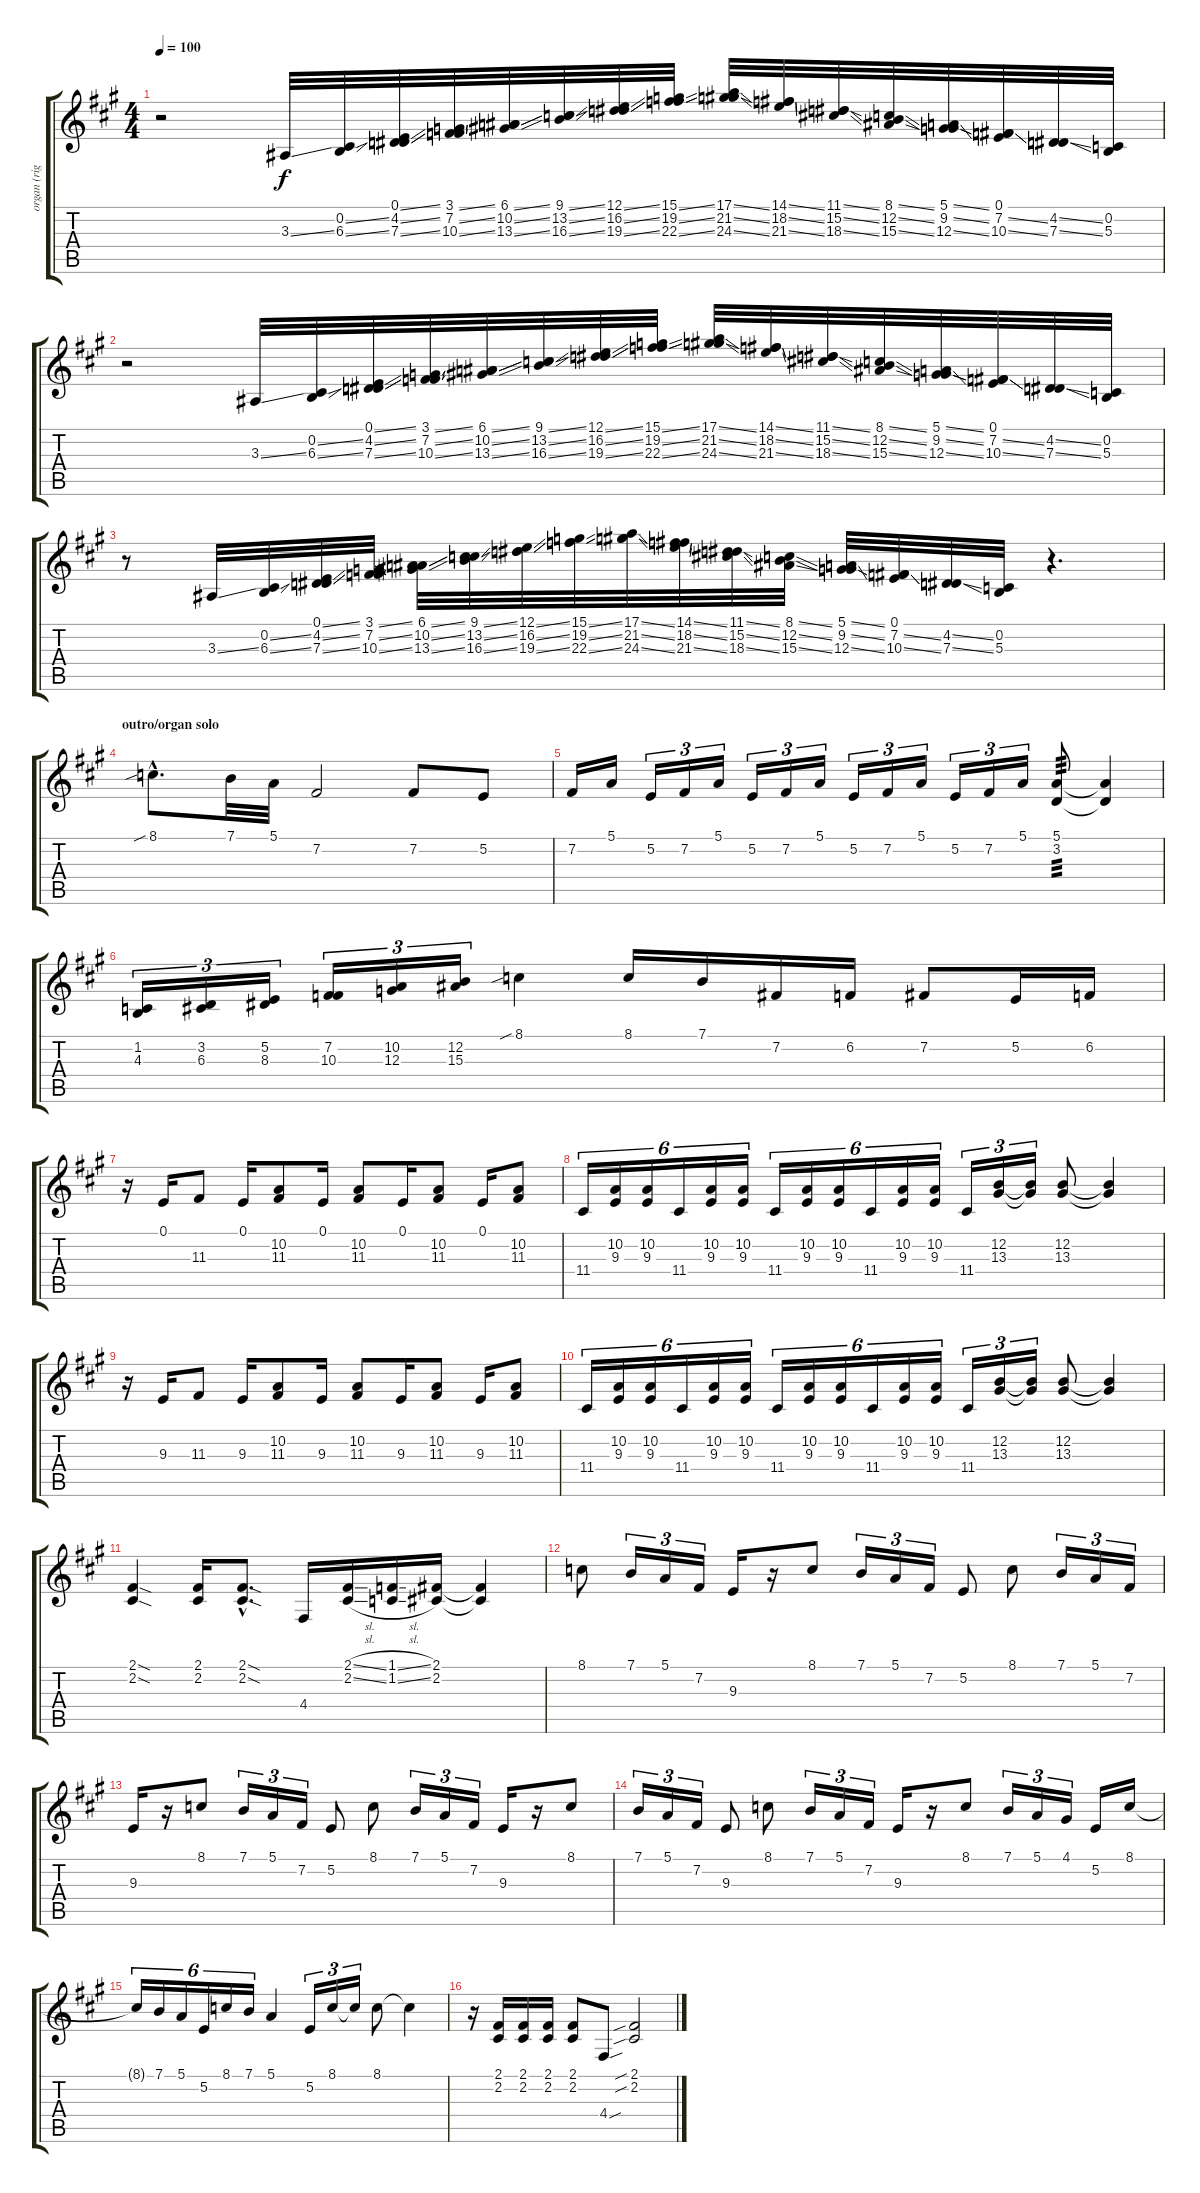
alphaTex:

\track ("organ (right hand)" "organ (rig") {instrument rockorgan}
\staff {score tabs}
\tuning (E4 B3 G3 D3 A2 E2) {hide}
\ts (4 4)
\tempo 100
\clef g2
\ks a
r.2{dy f} 3.3{ss}.32 (0.2{ss} 6.3{ss}).32 (0.1{ss} 4.2{ss} 7.3{ss}).32 (3.1{ss} 7.2{ss} 10.3{ss}).32 (6.1{ss} 10.2{ss} 13.3{ss}).32 (9.1{ss} 13.2{ss} 16.3{ss}).32 (12.1{ss} 16.2{ss} 19.3{ss}).32 (15.1{ss} 19.2{ss} 22.3{ss}).32 (17.1{ss} 21.2{ss} 24.3{ss}).32 (14.1{ss} 18.2{ss} 21.3{ss}).32 (11.1{ss} 15.2{ss} 18.3{ss}).32 (8.1{ss} 12.2{ss} 15.3{ss}).32 (5.1{ss} 9.2{ss} 12.3{ss}).32 (0.1 7.2{ss} 10.3{ss}).32 (4.2{ss} 7.3{ss}).32 (0.2 5.3).32 |
r.2 3.3{ss}.32 (0.2{ss} 6.3{ss}).32 (0.1{ss} 4.2{ss} 7.3{ss}).32 (3.1{ss} 7.2{ss} 10.3{ss}).32 (6.1{ss} 10.2{ss} 13.3{ss}).32 (9.1{ss} 13.2{ss} 16.3{ss}).32 (12.1{ss} 16.2{ss} 19.3{ss}).32 (15.1{ss} 19.2{ss} 22.3{ss}).32 (17.1{ss} 21.2{ss} 24.3{ss}).32 (14.1{ss} 18.2{ss} 21.3{ss}).32 (11.1{ss} 15.2{ss} 18.3{ss}).32 (8.1{ss} 12.2{ss} 15.3{ss}).32 (5.1{ss} 9.2{ss} 12.3{ss}).32 (0.1 7.2{ss} 10.3{ss}).32 (4.2{ss} 7.3{ss}).32 (0.2 5.3).32 |
r.8 3.3{ss}.32 (0.2{ss} 6.3{ss}).32 (0.1{ss} 4.2{ss} 7.3{ss}).32 (3.1{ss} 7.2{ss} 10.3{ss}).32 (6.1{ss} 10.2{ss} 13.3{ss}).32 (9.1{ss} 13.2{ss} 16.3{ss}).32 (12.1{ss} 16.2{ss} 19.3{ss}).32 (15.1{ss} 19.2{ss} 22.3{ss}).32 (17.1{ss} 21.2{ss} 24.3{ss}).32 (14.1{ss} 18.2{ss} 21.3{ss}).32 (11.1{ss} 15.2{ss} 18.3{ss}).32 (8.1{ss} 12.2{ss} 15.3{ss}).32 (5.1{ss} 9.2{ss} 12.3{ss}).32 (0.1 7.2{ss} 10.3{ss}).32 (4.2{ss} 7.3{ss}).32 (0.2 5.3).32 r.4{d} |
\section ("" "outro/organ solo")
8.1{sib hac}.8{d volume 13} 7.1.32 5.1.32 7.2.2 7.2.8 5.2.8 |
7.2.16 5.1.16 5.2.16{tu (3 2)} 7.2.16{tu (3 2)} 5.1.16{tu (3 2)} 5.2.16{tu (3 2)} 7.2.16{tu (3 2)} 5.1.16{tu (3 2)} 5.2.16{tu (3 2)} 7.2.16{tu (3 2)} 5.1.16{tu (3 2)} 5.2.16{tu (3 2)} 7.2.16{tu (3 2)} 5.1.16{tu (3 2)} (5.1 3.2).8{tp 3} (5.1{t} 3.2{t}).4 |
(1.2 4.3).16{tu (3 2)} (3.2 6.3).16{tu (3 2)} (5.2 8.3).16{tu (3 2)} (7.2 10.3).16{tu (3 2)} (10.2 12.3).16{tu (3 2)} (12.2 15.3).16{tu (3 2)} 8.1{sib}.4 8.1.16 7.1.16 7.2.16 6.2.16 7.2.8 5.2.16 6.2.16 |
r.16 0.1.16 11.3.8 0.1.16 (10.2 11.3).8 0.1.16 (10.2 11.3).8 0.1.16 (10.2 11.3).8 0.1.16 (10.2 11.3).8 |
11.4.16{tu (6 4)} (10.2 9.3).16{tu (6 4)} (10.2 9.3).16{tu (6 4)} 11.4.16{tu (6 4)} (10.2 9.3).16{tu (6 4)} (10.2 9.3).16{tu (6 4)} 11.4.16{tu (6 4)} (10.2 9.3).16{tu (6 4)} (10.2 9.3).16{tu (6 4)} 11.4.16{tu (6 4)} (10.2 9.3).16{tu (6 4)} (10.2 9.3).16{tu (6 4)} 11.4.16{tu (3 2)} (12.2 13.3).16{tu (3 2)} (12.2{t} 13.3{t}).16{tu (3 2)} (12.2 13.3).8 (12.2{t} 13.3{t}).4 |
r.16 9.3.16 11.3.8 9.3.16 (10.2 11.3).8 9.3.16 (10.2 11.3).8 9.3.16 (10.2 11.3).8 9.3.16 (10.2 11.3).8 |
11.4.16{tu (6 4)} (10.2 9.3).16{tu (6 4)} (10.2 9.3).16{tu (6 4)} 11.4.16{tu (6 4)} (10.2 9.3).16{tu (6 4)} (10.2 9.3).16{tu (6 4)} 11.4.16{tu (6 4)} (10.2 9.3).16{tu (6 4)} (10.2 9.3).16{tu (6 4)} 11.4.16{tu (6 4)} (10.2 9.3).16{tu (6 4)} (10.2 9.3).16{tu (6 4)} 11.4.16{tu (3 2)} (12.2 13.3).16{tu (3 2)} (12.2{t} 13.3{t}).16{tu (3 2)} (12.2 13.3).8 (12.2{t} 13.3{t}).4 |
(2.1{sod} 2.2{sod}).4 (2.1 2.2).16 (2.1{sod hac} 2.2{sod hac}).8{d} 4.4.16 (2.1{sl} 2.2{sl}).16 (1.1{sl} 1.2{sl}).16 (2.1 2.2).16 (2.1{t} 2.2{t}).4 |
8.1.8 7.1.16{tu (3 2)} 5.1.16{tu (3 2)} 7.2.16{tu (3 2)} 9.3.16 r.16 8.1.8 7.1.16{tu (3 2)} 5.1.16{tu (3 2)} 7.2.16{tu (3 2)} 5.2.8 8.1.8 7.1.16{tu (3 2)} 5.1.16{tu (3 2)} 7.2.16{tu (3 2)} |
9.3.16 r.16 8.1.8 7.1.16{tu (3 2)} 5.1.16{tu (3 2)} 7.2.16{tu (3 2)} 5.2.8 8.1.8 7.1.16{tu (3 2)} 5.1.16{tu (3 2)} 7.2.16{tu (3 2)} 9.3.16 r.16 8.1.8 |
7.1.16{tu (3 2)} 5.1.16{tu (3 2)} 7.2.16{tu (3 2)} 9.3.8 8.1.8 7.1.16{tu (3 2)} 5.1.16{tu (3 2)} 7.2.16{tu (3 2)} 9.3.16 r.16 8.1.8 7.1.16{tu (3 2)} 5.1.16{tu (3 2)} 4.1.16{tu (3 2)} 5.2.16 8.1.16 |
8.1{t}.16{tu (6 4)} 7.1.16{tu (6 4)} 5.1.16{tu (6 4)} 5.2.16{tu (6 4)} 8.1.16{tu (6 4)} 7.1.16{tu (6 4)} 5.1.4 5.2.16{tu (3 2)} 8.1.16{tu (3 2)} 8.1{t}.16{tu (3 2)} 8.1.8 8.1{t}.4 |
r.16 (2.1 2.2).16 (2.1 2.2).16 (2.1 2.2).16 (2.1 2.2).8 4.4{sou}.8 (2.1{sib} 2.2{sib}).2
